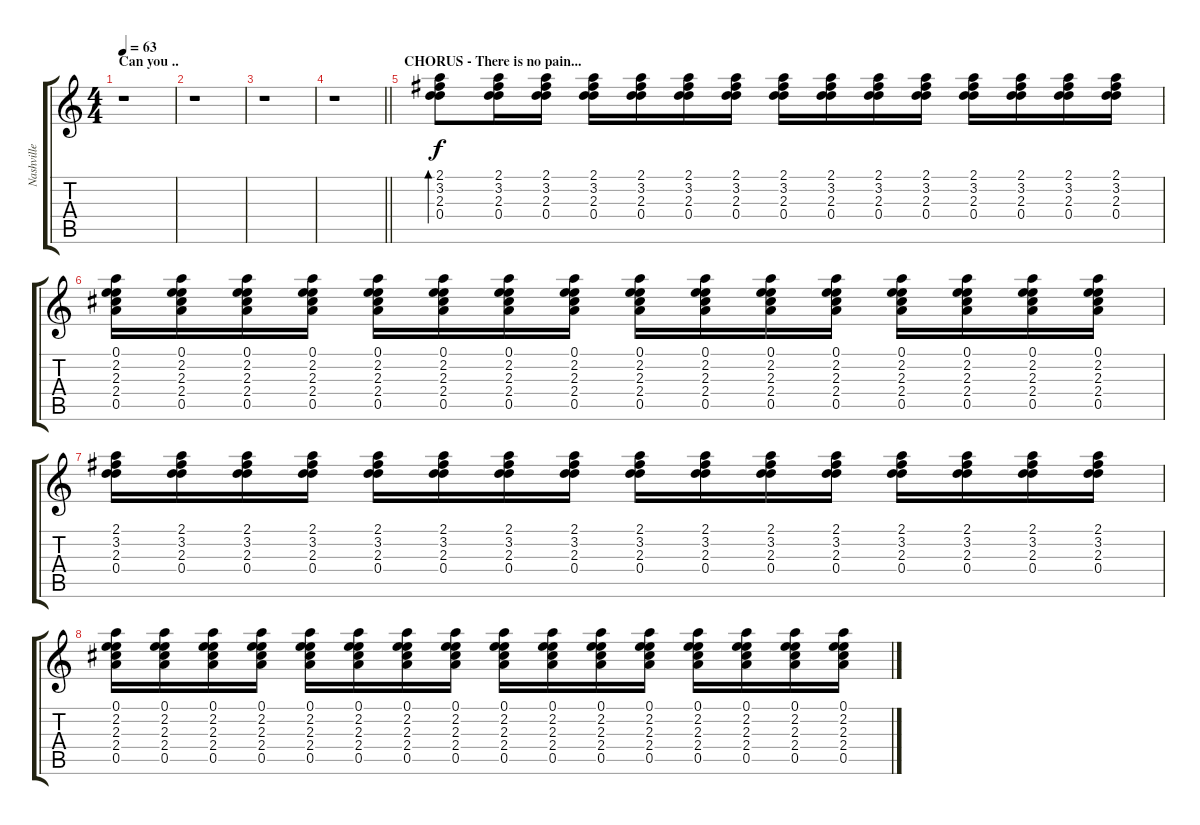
\track ("Nashville Acoustic (Ritenour)" "Nashville ") {instrument acousticguitarsteel}
\staff {score tabs}
\tuning (E4 B3 G4 D4 A3 E3) {hide}
\ts (4 4)
\section ("" "Can you ..")
\tempo 63
\clef g2
\ks c
r.1{dy f} |
r.1 |
r.1 |
\barLineRight lightlight
r.1 |
\section ("" "CHORUS - There is no pain...")
(2.1 3.2 2.3 0.4).8{bd 120} (2.1 3.2 2.3 0.4).16 (2.1 3.2 2.3 0.4).16 (2.1 3.2 2.3 0.4).16 (2.1 3.2 2.3 0.4).16 (2.1 3.2 2.3 0.4).16 (2.1 3.2 2.3 0.4).16 (2.1 3.2 2.3 0.4).16 (2.1 3.2 2.3 0.4).16 (2.1 3.2 2.3 0.4).16 (2.1 3.2 2.3 0.4).16 (2.1 3.2 2.3 0.4).16 (2.1 3.2 2.3 0.4).16 (2.1 3.2 2.3 0.4).16 (2.1 3.2 2.3 0.4).16 |
(0.1 2.2 2.3 2.4 0.5).16 (0.1 2.2 2.3 2.4 0.5).16 (0.1 2.2 2.3 2.4 0.5).16 (0.1 2.2 2.3 2.4 0.5).16 (0.1 2.2 2.3 2.4 0.5).16 (0.1 2.2 2.3 2.4 0.5).16 (0.1 2.2 2.3 2.4 0.5).16 (0.1 2.2 2.3 2.4 0.5).16 (0.1 2.2 2.3 2.4 0.5).16 (0.1 2.2 2.3 2.4 0.5).16 (0.1 2.2 2.3 2.4 0.5).16 (0.1 2.2 2.3 2.4 0.5).16 (0.1 2.2 2.3 2.4 0.5).16 (0.1 2.2 2.3 2.4 0.5).16 (0.1 2.2 2.3 2.4 0.5).16 (0.1 2.2 2.3 2.4 0.5).16 |
(2.1 3.2 2.3 0.4).16 (2.1 3.2 2.3 0.4).16 (2.1 3.2 2.3 0.4).16 (2.1 3.2 2.3 0.4).16 (2.1 3.2 2.3 0.4).16 (2.1 3.2 2.3 0.4).16 (2.1 3.2 2.3 0.4).16 (2.1 3.2 2.3 0.4).16 (2.1 3.2 2.3 0.4).16 (2.1 3.2 2.3 0.4).16 (2.1 3.2 2.3 0.4).16 (2.1 3.2 2.3 0.4).16 (2.1 3.2 2.3 0.4).16 (2.1 3.2 2.3 0.4).16 (2.1 3.2 2.3 0.4).16 (2.1 3.2 2.3 0.4).16 |
(0.1 2.2 2.3 2.4 0.5).16 (0.1 2.2 2.3 2.4 0.5).16 (0.1 2.2 2.3 2.4 0.5).16 (0.1 2.2 2.3 2.4 0.5).16 (0.1 2.2 2.3 2.4 0.5).16 (0.1 2.2 2.3 2.4 0.5).16 (0.1 2.2 2.3 2.4 0.5).16 (0.1 2.2 2.3 2.4 0.5).16 (0.1 2.2 2.3 2.4 0.5).16 (0.1 2.2 2.3 2.4 0.5).16 (0.1 2.2 2.3 2.4 0.5).16 (0.1 2.2 2.3 2.4 0.5).16 (0.1 2.2 2.3 2.4 0.5).16 (0.1 2.2 2.3 2.4 0.5).16 (0.1 2.2 2.3 2.4 0.5).16 (0.1 2.2 2.3 2.4 0.5).16
